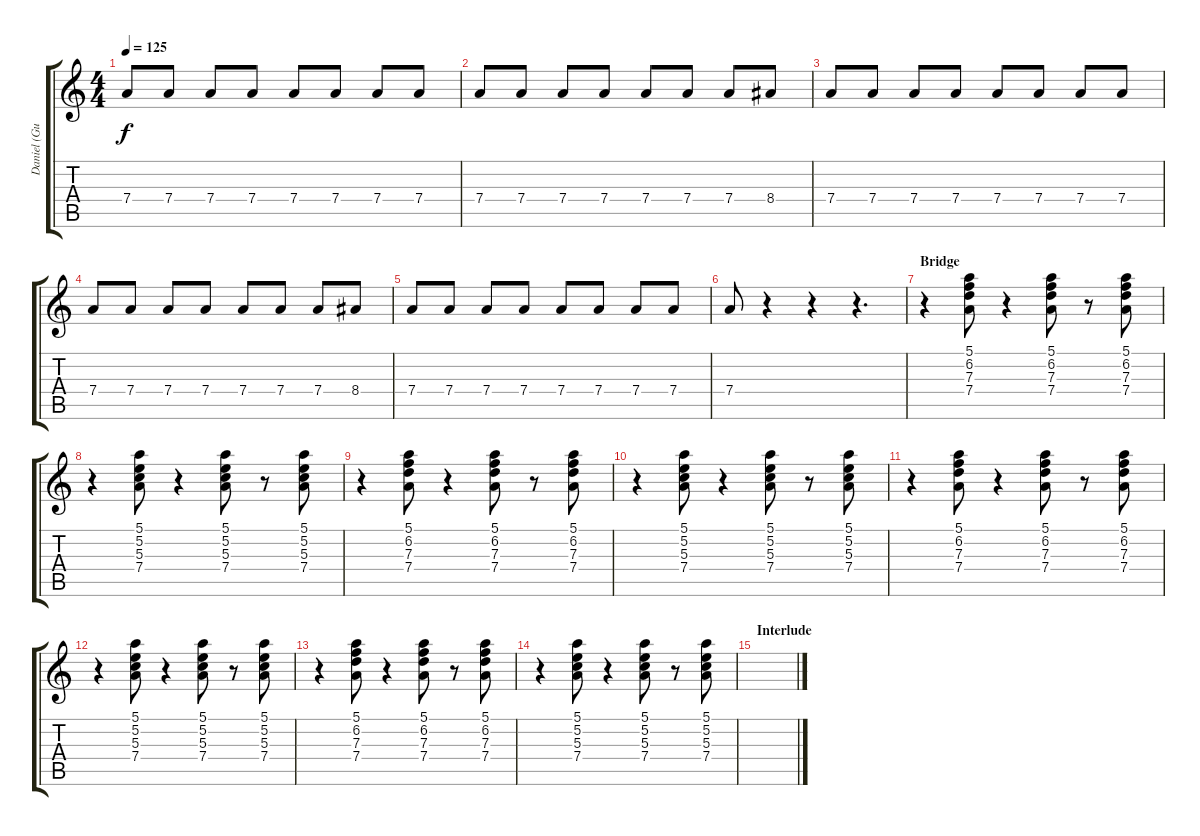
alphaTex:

\track ("Daniel (Guitar)" "Daniel (Gu") {instrument overdrivenguitar}
\staff {score tabs}
\tuning (E4 B3 G3 D3 A2 E2) {hide}
\ts (4 4)
\tempo 125
\clef g2
\ks c
7.4.8{dy f} 7.4.8 7.4.8 7.4.8 7.4.8 7.4.8 7.4.8 7.4.8 |
7.4.8 7.4.8 7.4.8 7.4.8 7.4.8 7.4.8 7.4.8 8.4.8 |
7.4.8 7.4.8 7.4.8 7.4.8 7.4.8 7.4.8 7.4.8 7.4.8 |
7.4.8 7.4.8 7.4.8 7.4.8 7.4.8 7.4.8 7.4.8 8.4.8 |
7.4.8 7.4.8 7.4.8 7.4.8 7.4.8 7.4.8 7.4.8 7.4.8 |
7.4.8 r.4 r.4 r.4{d} |
\section ("" "Bridge")
r.4 (5.1 6.2 7.3 7.4).8 r.4 (5.1 6.2 7.3 7.4).8 r.8 (5.1 6.2 7.3 7.4).8 |
r.4 (5.1 5.2 5.3 7.4).8 r.4 (5.1 5.2 5.3 7.4).8 r.8 (5.1 5.2 5.3 7.4).8 |
r.4 (5.1 6.2 7.3 7.4).8 r.4 (5.1 6.2 7.3 7.4).8 r.8 (5.1 6.2 7.3 7.4).8 |
r.4 (5.1 5.2 5.3 7.4).8 r.4 (5.1 5.2 5.3 7.4).8 r.8 (5.1 5.2 5.3 7.4).8 |
r.4 (5.1 6.2 7.3 7.4).8 r.4 (5.1 6.2 7.3 7.4).8 r.8 (5.1 6.2 7.3 7.4).8 |
r.4 (5.1 5.2 5.3 7.4).8 r.4 (5.1 5.2 5.3 7.4).8 r.8 (5.1 5.2 5.3 7.4).8 |
r.4 (5.1 6.2 7.3 7.4).8 r.4 (5.1 6.2 7.3 7.4).8 r.8 (5.1 6.2 7.3 7.4).8 |
r.4 (5.1 5.2 5.3 7.4).8 r.4 (5.1 5.2 5.3 7.4).8 r.8 (5.1 5.2 5.3 7.4).8 |
\section ("" "Interlude")
